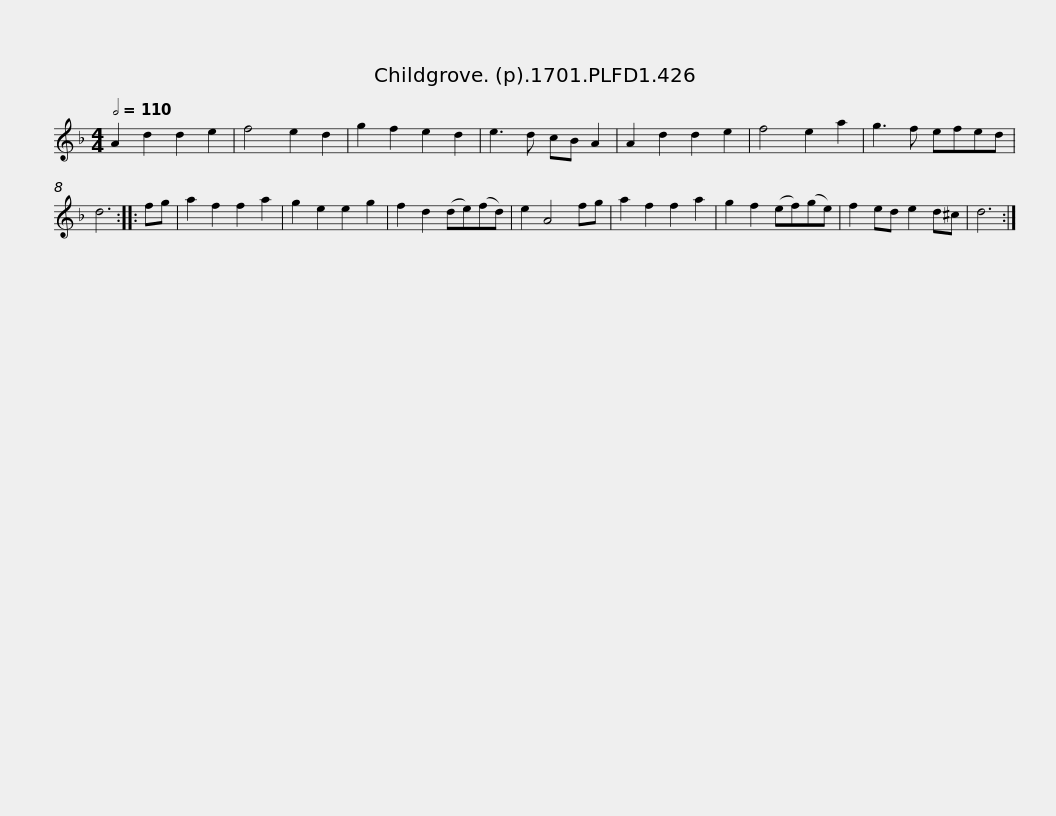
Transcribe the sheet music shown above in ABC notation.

X:1
L:1/8
Q:1/2=110
M:4/4
I:linebreak $
K:Dmin
V:1 treble
V:1
 A2 d2 d2 e2 | f4 e2 d2 | g2 f2 e2 d2 | e3 d cB A2 | A2 d2 d2 e2 | %5
 f4 e2 a2 | g3 f efed | d6 :: fg | a2 f2 f2 a2 |$ %10
 g2 e2 e2 g2 | f2 d2 (de)(fd) | e2 A4 fg | a2 f2 f2 a2 | g2 f2 (ef)(ge) | %15
 f2 ed e2 d^c | d6 :| %17
